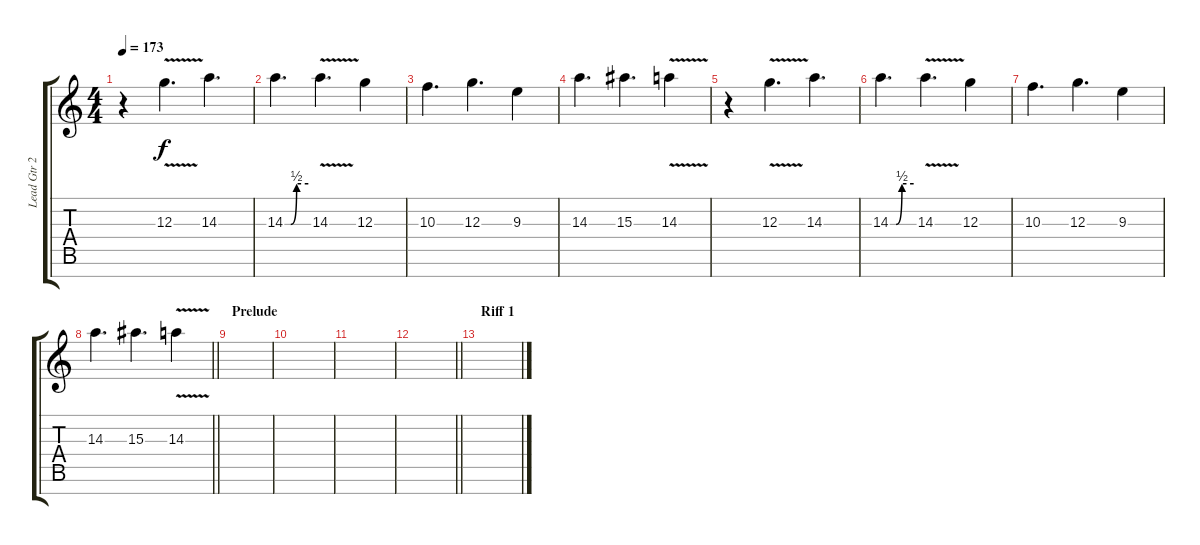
\track ("Lead Gtr 2" "Lead Gtr 2") {instrument distortionguitar}
\staff {score tabs}
\tuning (E4 B3 G3 D3 A2 E2 B1) {hide}
\ts (4 4)
\tempo 173
\clef g2
\ks c
r.4{dy f} 12.3{v}.4{d} 14.3.4{d} |
14.3{be (custom 0 0 15 0 30 2 60 2)}.4{d} 14.3{v}.4{d} 12.3.4 |
10.3.4{d} 12.3.4{d} 9.3.4 |
14.3.4{d} 15.3.4{d} 14.3{v}.4 |
r.4 12.3{v}.4{d} 14.3.4{d} |
14.3{be (custom 0 0 15 0 30 2 60 2)}.4{d} 14.3{v}.4{d} 12.3.4 |
10.3.4{d} 12.3.4{d} 9.3.4 |
\barLineRight lightlight
14.3.4{d} 15.3.4{d} 14.3{v}.4 |
\section ("" "Prelude")
|
|
|
\barLineRight lightlight
|
\section ("" "Riff 1")
